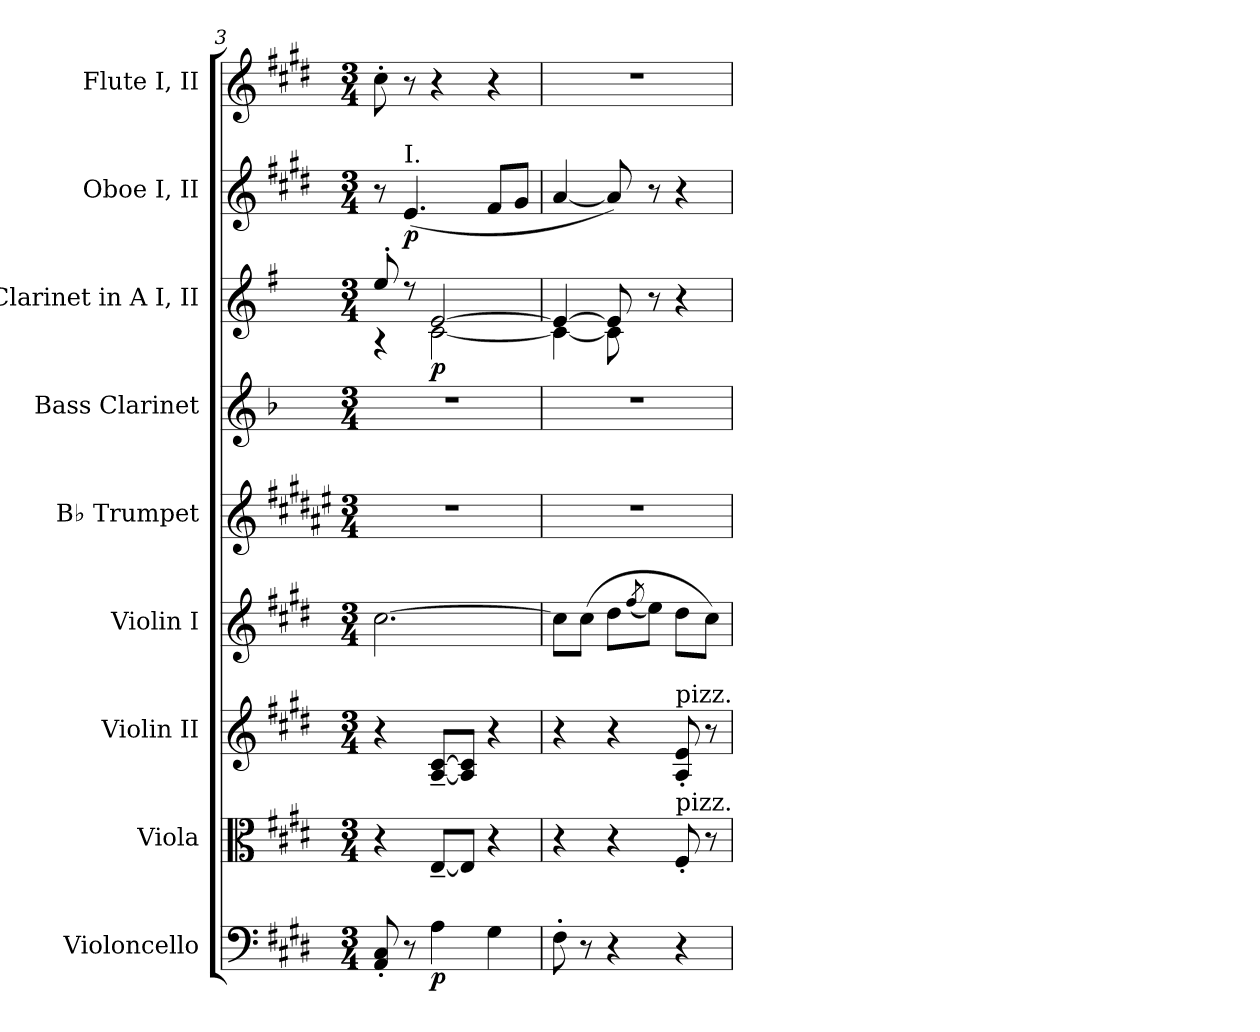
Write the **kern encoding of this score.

**kern	**dynam	**kern	**kern	**kern	**kern	**kern	**kern	**dynam	**kern	**dynam	**kern
*part9	*part9	*part8	*part7	*part6	*part5	*part4	*part3	*part3	*part2	*part2	*part1
*staff9	*staff9	*staff8	*staff7	*staff6	*staff5	*staff4	*staff3	*staff3	*staff2	*staff2	*staff1
*I"Violoncello	*	*I"Viola	*I"Violin II	*I"Violin I	*I"B♭ Trumpet	*I"Bass Clarinet	*I"Clarinet in A I, II	*	*I"Oboe I, II	*	*I"Flute I, II
*I'Vc.	*	*I'Va.	*I'Vn. II	*I'Vn. I	*I'B♭ Tpt.	*I'B. Cl.	*	*	*I'Ob. I, II	*	*I'Fl. I, II
*clefF4	*	*clefC3	*clefG2	*clefG2	*clefG2	*clefG2	*clefG2	*	*clefG2	*	*clefG2
*	*	*	*	*	*ITrd1c2	*ITrd8c14	*ITrd1c2	*	*	*	*
*k[f#c#g#d#]	*	*k[f#c#g#d#]	*k[f#c#g#d#]	*k[f#c#g#d#]	*k[f#c#g#d#]	*k[b-]	*k[b-]	*	*k[f#c#g#d#]	*	*k[f#c#g#d#]
*M3/4	*	*M3/4	*M3/4	*M3/4	*M3/4	*M3/4	*M3/4	*	*M3/4	*	*M3/4
=3	=3	=3	=3	=3	=3	=3	=3	=3	=3	=3	=3
*	*	*	*	*	*	*	*^	*	*	*	*
8AA/' 8C#/'	.	4r	4r	[2.cc#\	2.r	2.r	8dd'/	4r	.	8r	.	8cc#'\
!	!	!	!	!	!	!	!	!	!	!LO:TX:a:t=I.	!	!
!	!	!	!	!	!	!	!	!	!	!	!LO:DY:b	!
8r	.	.	.	.	.	.	8r	.	.	(<4.e/	p	8r
!	!LO:DY:b	!	!	!	!	!	!	!	!LO:DY:b	!	!	!
4A\	p	[8E~/L	[8A/~ [8c#/~L	.	.	.	[2d/	[2B-\	p	.	.	4r
.	.	8E/J]	8A/] 8c#/]J	.	.	.	.	.	.	.	.	.
4G#\	.	4r	4r	.	.	.	.	.	.	8f#/L	.	4r
.	.	.	.	.	.	.	.	.	.	8g#/J	.	.
=4	=4	=4	=4	=4	=4	=4	=4	=4	=4	=4	=4	=4
8F#'\	.	4r	4r	8cc#\L]	2.r	2.r	4d/_	4B-\_	.	[4a/	.	2.r
8r	.	.	.	(>8cc#\J	.	.	.	.	.	.	.	.
4r	.	4r	4r	8dd#\L	.	.	8d/]	8B-\]	.	8a/])	.	.
.	.	.	.	(<8qff#/	.	.	.	.	.	.	.	.
.	.	.	.	8ee\J)	.	.	8r	8ryy	.	8r	.	.
!	!	!	!LO:TX:a:t=pizz.	!	!	!	!	!	!	!	!	!
!	!	!LO:TX:a:t=pizz.	!	!	!	!	!	!	!	!	!	!
4r	.	8F#'/	8A/' 8e/'	8dd#\L	.	.	4r	4ryy	.	4r	.	.
.	.	8r	8r	8cc#\J)	.	.	.	.	.	.	.	.
*	*	*	*	*	*	*	*v	*v	*	*	*	*
=	=	=	=	=	=	=	=	=	=	=	=
*-	*-	*-	*-	*-	*-	*-	*-	*-	*-	*-	*-
